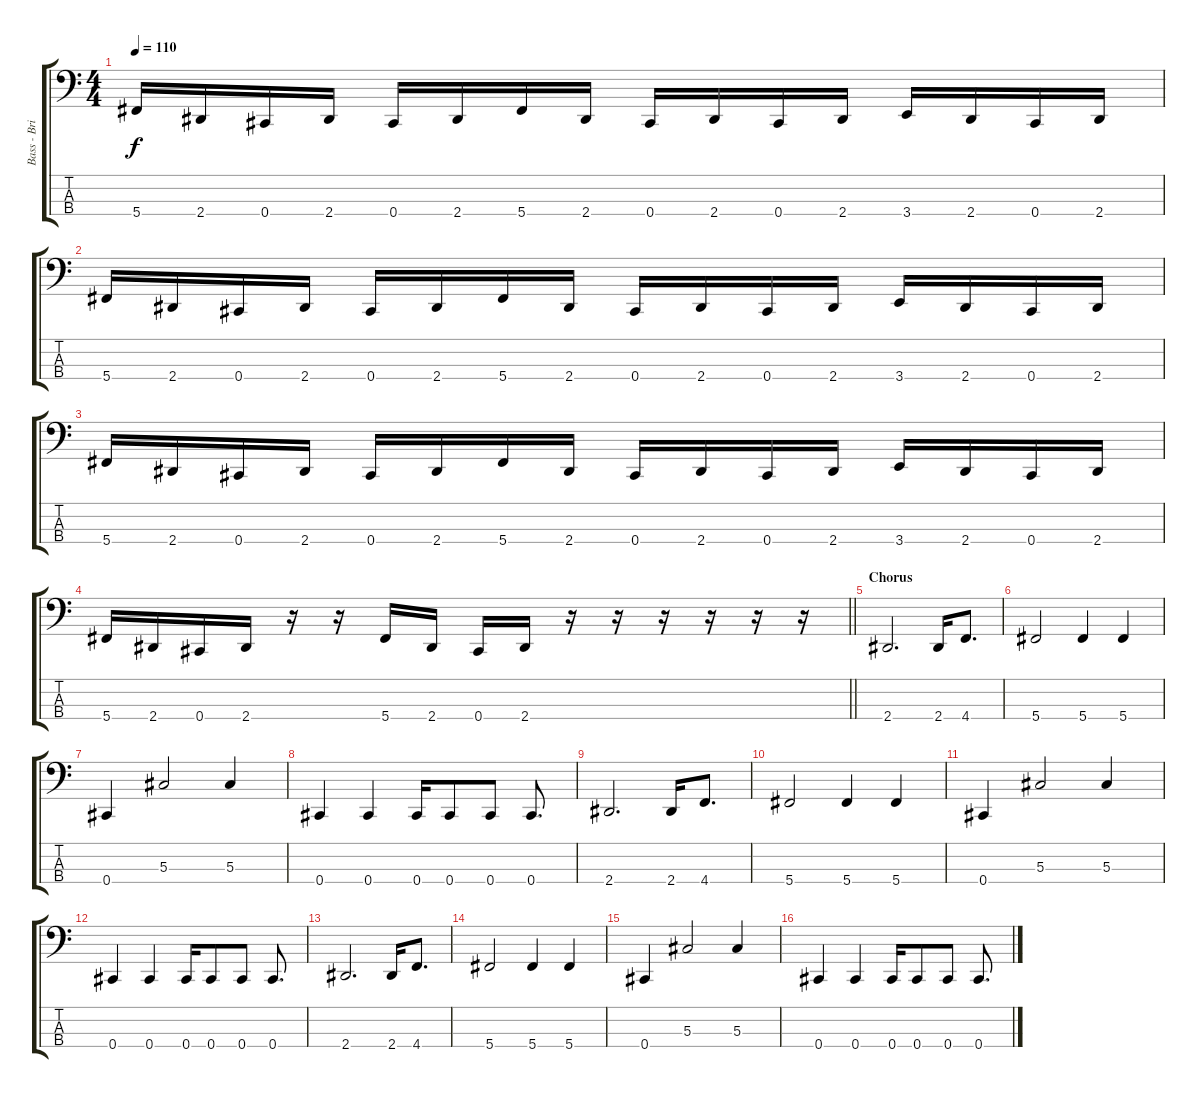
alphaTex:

\track ("Bass - Brian" "Bass - Bri") {instrument electricbasspick}
\staff {score tabs}
\tuning (Gb2 Db2 Ab1 Db1) {hide}
\ts (4 4)
\tempo 110
\clef f4
\ks c
5.4.16{dy f} 2.4.16 0.4.16 2.4.16 0.4.16 2.4.16 5.4.16 2.4.16 0.4.16 2.4.16 0.4.16 2.4.16 3.4.16 2.4.16 0.4.16 2.4.16 |
5.4.16 2.4.16 0.4.16 2.4.16 0.4.16 2.4.16 5.4.16 2.4.16 0.4.16 2.4.16 0.4.16 2.4.16 3.4.16 2.4.16 0.4.16 2.4.16 |
5.4.16 2.4.16 0.4.16 2.4.16 0.4.16 2.4.16 5.4.16 2.4.16 0.4.16 2.4.16 0.4.16 2.4.16 3.4.16 2.4.16 0.4.16 2.4.16 |
\barLineRight lightlight
5.4.16 2.4.16 0.4.16 2.4.16 r.16 r.16 5.4.16 2.4.16 0.4.16 2.4.16 r.16 r.16 r.16 r.16 r.16 r.16 |
\section ("" "Chorus")
2.4.2{d} 2.4.16 4.4.8{d} |
5.4.2 5.4.4 5.4.4 |
0.4.4 5.3.2 5.3.4 |
0.4.4 0.4.4 0.4.16 0.4.8 0.4.8 0.4.8{d} |
2.4.2{d} 2.4.16 4.4.8{d} |
5.4.2 5.4.4 5.4.4 |
0.4.4 5.3.2 5.3.4 |
0.4.4 0.4.4 0.4.16 0.4.8 0.4.8 0.4.8{d} |
2.4.2{d} 2.4.16 4.4.8{d} |
5.4.2 5.4.4 5.4.4 |
0.4.4 5.3.2 5.3.4 |
0.4.4 0.4.4 0.4.16 0.4.8 0.4.8 0.4.8{d}
